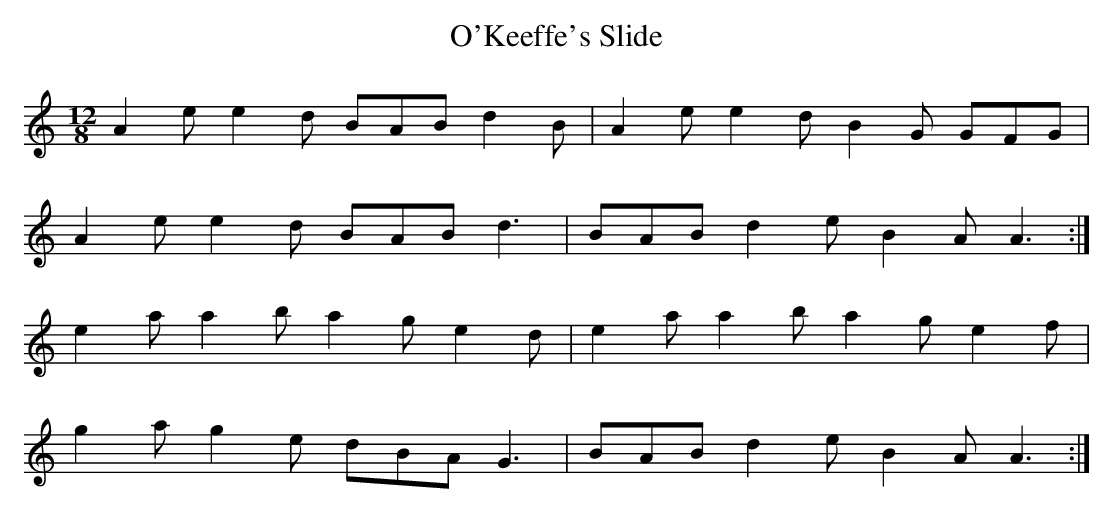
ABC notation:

X:1
T:O'Keeffe's Slide
M:12/8
L:1/8
K:Am
A2 e e2 d BAB d2 B|A2 e e2 d B2 G GFG|
A2 e e2 d BAB d3|BAB d2 e B2 A A3:|
e2 a a2 b a2 g e2 d|e2 a a2 b a2 g e2 f|
g2 a g2 e dBA G3|BAB d2 e B2 A A3:|
